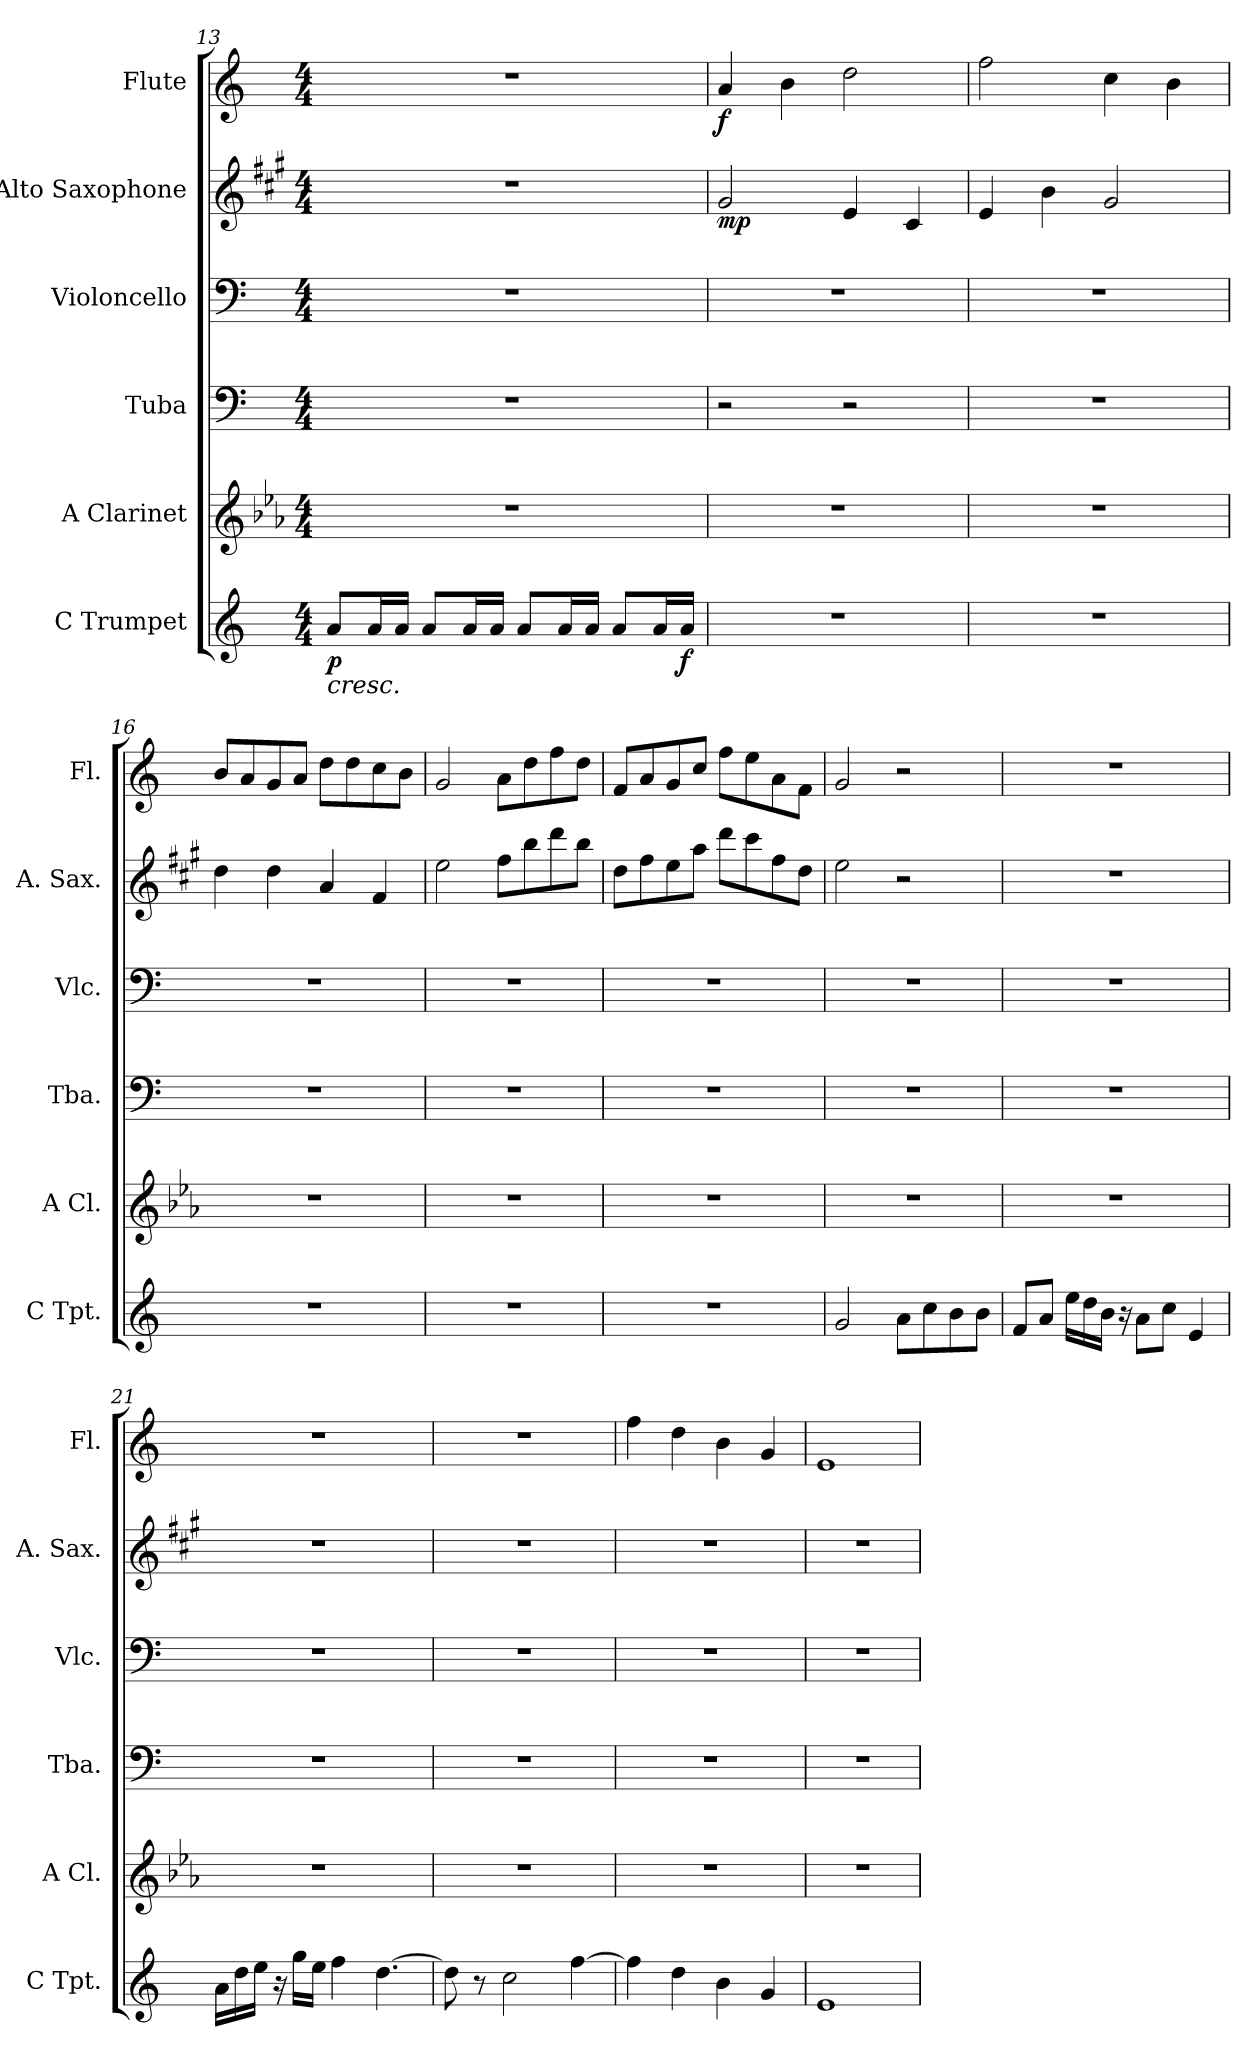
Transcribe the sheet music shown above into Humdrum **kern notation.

**kern	**dynam	**kern	**kern	**kern	**kern	**dynam	**kern	**dynam
*part6	*part6	*part5	*part4	*part3	*part2	*part2	*part1	*part1
*staff6	*staff6	*staff5	*staff4	*staff3	*staff2	*staff2	*staff1	*staff1
*I"C Trumpet	*	*I"A Clarinet	*I"Tuba	*I"Violoncello	*I"Alto Saxophone	*	*I"Flute	*
*I'C Tpt.	*	*I'A Cl.	*I'Tba.	*I'Vlc.	*I'A. Sax.	*	*I'Fl.	*
*clefG2	*	*clefG2	*clefF4	*clefF4	*clefG2	*	*clefG2	*
*	*	*ITrd2c3	*	*	*ITrd5c9	*	*	*
*k[]	*	*k[]	*k[]	*k[]	*k[]	*	*k[]	*
*M4/4	*	*M4/4	*M4/4	*M4/4	*M4/4	*	*M4/4	*
=13	=13	=13	=13	=13	=13	=13	=13	=13
!	!LO:HP:b	!	!	!	!	!	!	!
!	!LO:DY:n=1:b	!	!	!	!	!	!	!
8a/L	< p	1r	1r	1r	1r	.	1r	.
16a/L	.	.	.	.	.	.	.	.
16a/JJ	.	.	.	.	.	.	.	.
8a/L	.	.	.	.	.	.	.	.
16a/L	.	.	.	.	.	.	.	.
16a/JJ	.	.	.	.	.	.	.	.
8a/L	.	.	.	.	.	.	.	.
16a/L	.	.	.	.	.	.	.	.
16a/JJ	.	.	.	.	.	.	.	.
8a/L	.	.	.	.	.	.	.	.
16a/L	.	.	.	.	.	.	.	.
!	!LO:DY:n=2:b	!	!	!	!	!	!	!
16a/JJ	f	.	.	.	.	.	.	.
.	[	.	.	.	.	.	.	.
!!LO:LB:g=z
=14	=14	=14	=14	=14	=14	=14	=14	=14
!	!	!	!	!	!	!LO:DY:b	!	!LO:DY:b
1r	.	1r	2r	1r	2B/	mp	4a/	f
.	.	.	.	.	.	.	4b\	.
.	.	.	2r	.	4G/	.	2dd\	.
.	.	.	.	.	4E/	.	.	.
=15	=15	=15	=15	=15	=15	=15	=15	=15
1r	.	1r	1r	1r	4G/	.	2ff\	.
.	.	.	.	.	4d\	.	.	.
.	.	.	.	.	2B/	.	4cc\	.
.	.	.	.	.	.	.	4b\	.
=16	=16	=16	=16	=16	=16	=16	=16	=16
1r	.	1r	1r	1r	4f\	.	8b/L	.
.	.	.	.	.	.	.	8a/	.
.	.	.	.	.	4f\	.	8g/	.
.	.	.	.	.	.	.	8a/J	.
.	.	.	.	.	4c/	.	8dd\L	.
.	.	.	.	.	.	.	8dd\	.
.	.	.	.	.	4A/	.	8cc\	.
.	.	.	.	.	.	.	8b\J	.
=17	=17	=17	=17	=17	=17	=17	=17	=17
1r	.	1r	1r	1r	2g\	.	2g/	.
.	.	.	.	.	8a\L	.	8a\L	.
.	.	.	.	.	8dd\	.	8dd\	.
.	.	.	.	.	8ff\	.	8ff\	.
.	.	.	.	.	8dd\J	.	8dd\J	.
=18	=18	=18	=18	=18	=18	=18	=18	=18
1r	.	1r	1r	1r	8f\L	.	8f/L	.
.	.	.	.	.	8a\	.	8a/	.
.	.	.	.	.	8g\	.	8g/	.
.	.	.	.	.	8cc\J	.	8cc/J	.
.	.	.	.	.	8ff\L	.	8ff\L	.
.	.	.	.	.	8ee\	.	8ee\	.
.	.	.	.	.	8a\	.	8a\	.
.	.	.	.	.	8f\J	.	8f\J	.
=19	=19	=19	=19	=19	=19	=19	=19	=19
2g/	.	1r	1r	1r	2g\	.	2g/	.
8a\L	.	.	.	.	2r	.	2r	.
8cc\	.	.	.	.	.	.	.	.
8b\	.	.	.	.	.	.	.	.
8b\J	.	.	.	.	.	.	.	.
!!LO:PB:g=z
=20	=20	=20	=20	=20	=20	=20	=20	=20
8f/L	.	1r	1r	1r	1r	.	1r	.
8a/J	.	.	.	.	.	.	.	.
16ee\LL	.	.	.	.	.	.	.	.
16dd\	.	.	.	.	.	.	.	.
16b\JJ	.	.	.	.	.	.	.	.
16r	.	.	.	.	.	.	.	.
8a\L	.	.	.	.	.	.	.	.
8cc\J	.	.	.	.	.	.	.	.
4e/	.	.	.	.	.	.	.	.
=21	=21	=21	=21	=21	=21	=21	=21	=21
16a\LL	.	1r	1r	1r	1r	.	1r	.
16dd\	.	.	.	.	.	.	.	.
16ee\JJ	.	.	.	.	.	.	.	.
16r	.	.	.	.	.	.	.	.
16gg\LL	.	.	.	.	.	.	.	.
16ee\JJ	.	.	.	.	.	.	.	.
4ff\	.	.	.	.	.	.	.	.
[4.dd\	.	.	.	.	.	.	.	.
=22	=22	=22	=22	=22	=22	=22	=22	=22
8dd\]	.	1r	1r	1r	1r	.	1r	.
8r	.	.	.	.	.	.	.	.
2cc\	.	.	.	.	.	.	.	.
[4ff\	.	.	.	.	.	.	.	.
=23	=23	=23	=23	=23	=23	=23	=23	=23
4ff\]	.	1r	1r	1r	1r	.	4ff\	.
4dd\	.	.	.	.	.	.	4dd\	.
4b\	.	.	.	.	.	.	4b\	.
4g/	.	.	.	.	.	.	4g/	.
=24	=24	=24	=24	=24	=24	=24	=24	=24
1e	.	1r	1r	1r	1r	.	1e	.
=	=	=	=	=	=	=	=	=
*-	*-	*-	*-	*-	*-	*-	*-	*-
